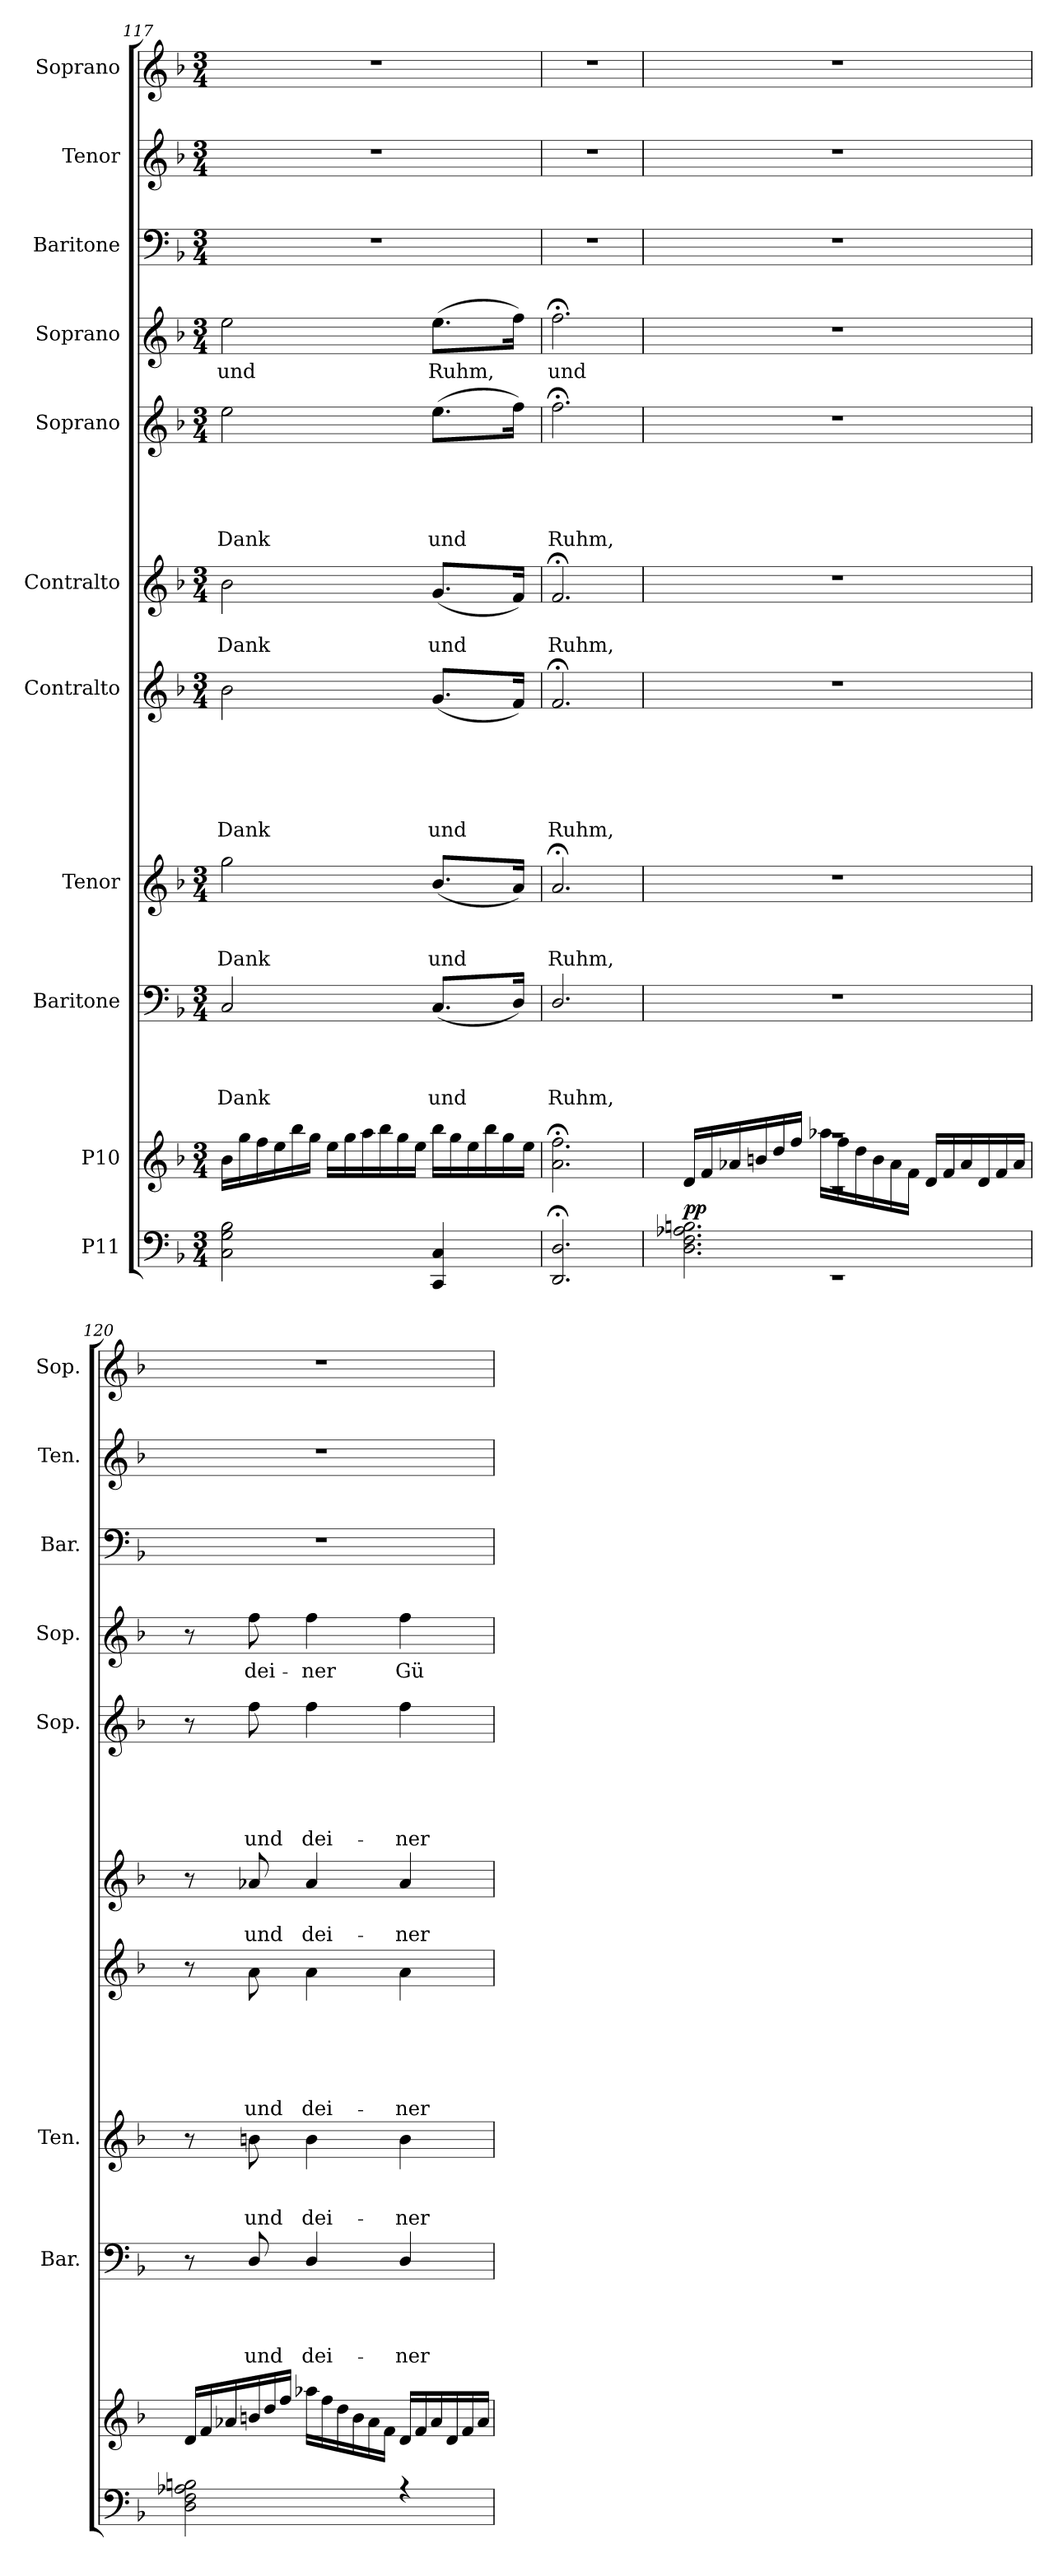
**kern	**dynam	**kern	**kern	**text	**text	**text	**text	**kern	**text	**text	**text	**kern	**text	**text	**text	**text	**text	**text	**kern	**text	**text	**kern	**text	**text	**text	**text	**text	**kern	**text	**kern	**kern	**kern
*part11	*part11	*part10	*part9	*part9	*part9	*part9	*part9	*part8	*part8	*part8	*part8	*part7	*part7	*part7	*part7	*part7	*part7	*part7	*part6	*part6	*part6	*part5	*part5	*part5	*part5	*part5	*part5	*part4	*part4	*part3	*part2	*part1
*staff11	*staff11	*staff10	*staff9	*staff9	*staff9	*staff9	*staff9	*staff8	*staff8	*staff8	*staff8	*staff7	*staff7	*staff7	*staff7	*staff7	*staff7	*staff7	*staff6	*staff6	*staff6	*staff5	*staff5	*staff5	*staff5	*staff5	*staff5	*staff4	*staff4	*staff3	*staff2	*staff1
*I"P11	*	*I"P10	*I"Baritone	*	*	*	*	*I"Tenor	*	*	*	*I"Contralto	*	*	*	*	*	*	*I"Contralto	*	*	*I"Soprano	*	*	*	*	*	*I"Soprano	*	*I"Baritone	*I"Tenor	*I"Soprano
*	*	*	*I'Bar.	*	*	*	*	*I'Ten.	*	*	*	*	*	*	*	*	*	*	*	*	*	*I'Sop.	*	*	*	*	*	*I'Sop.	*	*I'Bar.	*I'Ten.	*I'Sop.
*clefF4	*	*clefG2	*clefF4	*	*	*	*	*clefG2	*	*	*	*clefG2	*	*	*	*	*	*	*clefG2	*	*	*clefG2	*	*	*	*	*	*clefG2	*	*clefF4	*clefG2	*clefG2
*	*	*	*	*	*	*	*	*ITrd7c12	*	*	*	*	*	*	*	*	*	*	*	*	*	*	*	*	*	*	*	*	*	*	*ITrd7c12	*
*k[b-]	*	*k[b-]	*k[b-]	*	*	*	*	*k[b-]	*	*	*	*k[b-]	*	*	*	*	*	*	*k[b-]	*	*	*k[b-]	*	*	*	*	*	*k[b-]	*	*k[b-]	*k[b-]	*k[b-]
*F:	*	*F:	*F:	*	*	*	*	*F:	*	*	*	*F:	*	*	*	*	*	*	*F:	*	*	*F:	*	*	*	*	*	*F:	*	*F:	*F:	*F:
*M3/4	*	*M3/4	*M3/4	*	*	*	*	*M3/4	*	*	*	*M3/4	*	*	*	*	*	*	*M3/4	*	*	*M3/4	*	*	*	*	*	*M3/4	*	*M3/4	*M3/4	*M3/4
=117	=117	=117	=117	=117	=117	=117	=117	=117	=117	=117	=117	=117	=117	=117	=117	=117	=117	=117	=117	=117	=117	=117	=117	=117	=117	=117	=117	=117	=117	=117	=117	=117
*^	*	*^	*	*	*	*	*	*	*	*	*	*	*	*	*	*	*	*	*	*	*	*	*	*	*	*	*	*	*	*	*	*
*	*	*	*	*^	*	*	*	*	*	*	*	*	*	*	*	*	*	*	*	*	*	*	*	*	*	*	*	*	*	*	*	*	*	*
*	*	*	*	*	*Xtuplet	*	*	*	*	*	*	*	*	*	*	*	*	*	*	*	*	*	*	*	*	*	*	*	*	*	*	*	*	*	*
!	!	!	!	!	!	!	!	!	!	!LO:LY:b	!	!	!	!LO:LY:b	!	!	!	!	!	!	!LO:LY:b	!	!	!LO:LY:b	!	!	!	!	!	!LO:LY:b	!	!LO:LY:b	!	!	!
2C\ 2G\ 2B-\	2.ryy	.	2.ryy	2.ryy	24b-\LL	2C/	.	.	.	Dank	2g\	.	.	Dank	2b-\	.	.	.	.	.	Dank	2b-\	.	Dank	2ee\	.	.	.	.	Dank	2ee\	und	2.r	2.r	2.r
.	.	.	.	.	24gg\	.	.	.	.	.	.	.	.	.	.	.	.	.	.	.	.	.	.	.	.	.	.	.	.	.	.	.	.	.	.
.	.	.	.	.	24ff\	.	.	.	.	.	.	.	.	.	.	.	.	.	.	.	.	.	.	.	.	.	.	.	.	.	.	.	.	.	.
.	.	.	.	.	24ee\	.	.	.	.	.	.	.	.	.	.	.	.	.	.	.	.	.	.	.	.	.	.	.	.	.	.	.	.	.	.
.	.	.	.	.	24bb-\	.	.	.	.	.	.	.	.	.	.	.	.	.	.	.	.	.	.	.	.	.	.	.	.	.	.	.	.	.	.
.	.	.	.	.	24gg\JJ	.	.	.	.	.	.	.	.	.	.	.	.	.	.	.	.	.	.	.	.	.	.	.	.	.	.	.	.	.	.
.	.	.	.	.	24ee\LL	.	.	.	.	.	.	.	.	.	.	.	.	.	.	.	.	.	.	.	.	.	.	.	.	.	.	.	.	.	.
.	.	.	.	.	24gg\	.	.	.	.	.	.	.	.	.	.	.	.	.	.	.	.	.	.	.	.	.	.	.	.	.	.	.	.	.	.
.	.	.	.	.	24aa\	.	.	.	.	.	.	.	.	.	.	.	.	.	.	.	.	.	.	.	.	.	.	.	.	.	.	.	.	.	.
.	.	.	.	.	24bb-\	.	.	.	.	.	.	.	.	.	.	.	.	.	.	.	.	.	.	.	.	.	.	.	.	.	.	.	.	.	.
.	.	.	.	.	24gg\	.	.	.	.	.	.	.	.	.	.	.	.	.	.	.	.	.	.	.	.	.	.	.	.	.	.	.	.	.	.
.	.	.	.	.	24ee\JJ	.	.	.	.	.	.	.	.	.	.	.	.	.	.	.	.	.	.	.	.	.	.	.	.	.	.	.	.	.	.
!	!	!	!	!	!	!	!	!	!	!LO:LY:b	!	!	!	!LO:LY:b	!	!	!	!	!	!	!LO:LY:b	!	!	!LO:LY:b	!	!	!	!	!	!LO:LY:b	!	!LO:LY:b	!	!	!
4CC/ 4C/	.	.	.	.	24bb-\LL	(<8.C/L	.	.	.	und	(<8.B-/L	.	.	und	(<8.g/L	.	.	.	.	.	und	(<8.g/L	.	und	(>8.ee\L	.	.	.	.	und	(>8.ee\L	Ruhm,	.	.	.
.	.	.	.	.	24gg\	.	.	.	.	.	.	.	.	.	.	.	.	.	.	.	.	.	.	.	.	.	.	.	.	.	.	.	.	.	.
.	.	.	.	.	24ee\	.	.	.	.	.	.	.	.	.	.	.	.	.	.	.	.	.	.	.	.	.	.	.	.	.	.	.	.	.	.
.	.	.	.	.	24bb-\	.	.	.	.	.	.	.	.	.	.	.	.	.	.	.	.	.	.	.	.	.	.	.	.	.	.	.	.	.	.
.	.	.	.	.	24gg\	.	.	.	.	.	.	.	.	.	.	.	.	.	.	.	.	.	.	.	.	.	.	.	.	.	.	.	.	.	.
.	.	.	.	.	.	16D/Jk)	.	.	.	.	16A/Jk)	.	.	.	16f/Jk)	.	.	.	.	.	.	16f/Jk)	.	.	16ff\Jk)	.	.	.	.	.	16ff\Jk)	.	.	.	.
.	.	.	.	.	24ee\JJ	.	.	.	.	.	.	.	.	.	.	.	.	.	.	.	.	.	.	.	.	.	.	.	.	.	.	.	.	.	.
=118	=118	=118	=118	=118	=118	=118	=118	=118	=118	=118	=118	=118	=118	=118	=118	=118	=118	=118	=118	=118	=118	=118	=118	=118	=118	=118	=118	=118	=118	=118	=118	=118	=118	=118	=118
!	!	!	!	!	!	!	!	!	!	!LO:LY:b	!	!	!	!LO:LY:b	!	!	!	!	!	!	!LO:LY:b	!	!	!LO:LY:b	!	!	!	!	!	!LO:LY:b	!	!LO:LY:b	!	!	!
2.DD/;< 2.D/;<	2.ryy	.	2.ryy	2.ryy	2.a\;< 2.ff\;<	2.D/	.	.	.	Ruhm,	2.A;</	.	.	Ruhm,	2.f;</	.	.	.	.	.	Ruhm,	2.f;</	.	Ruhm,	2.ff;<\	.	.	.	.	Ruhm,	2.ff;<\	und	2.r	2.r	2.r
!!LO:PB:g=z
=119	=119	=119	=119	=119	=119	=119	=119	=119	=119	=119	=119	=119	=119	=119	=119	=119	=119	=119	=119	=119	=119	=119	=119	=119	=119	=119	=119	=119	=119	=119	=119	=119	=119	=119	=119
!	!LO:N:vis=1	!LO:DY:a	!LO:N:vis=1	!LO:N:vis=1	!	!LO:N:vis=1	!	!	!	!	!LO:N:vis=1	!	!	!	!LO:N:vis=1	!	!	!	!	!	!	!LO:N:vis=1	!	!	!LO:N:vis=1	!	!	!	!	!	!LO:N:vis=1	!	!	!	!
2.D\ 2.F\ 2.A-X\ 2.Bn\	2.rEE	pp	2.raa	2.rc	24d/LL	2.r	.	.	.	.	2.r	.	.	.	2.r	.	.	.	.	.	.	2.r	.	.	2.r	.	.	.	.	.	2.r	.	2.r	2.r	2.r
.	.	.	.	.	24f/	.	.	.	.	.	.	.	.	.	.	.	.	.	.	.	.	.	.	.	.	.	.	.	.	.	.	.	.	.	.
.	.	.	.	.	24a-X/	.	.	.	.	.	.	.	.	.	.	.	.	.	.	.	.	.	.	.	.	.	.	.	.	.	.	.	.	.	.
.	.	.	.	.	24bn/	.	.	.	.	.	.	.	.	.	.	.	.	.	.	.	.	.	.	.	.	.	.	.	.	.	.	.	.	.	.
.	.	.	.	.	24dd/	.	.	.	.	.	.	.	.	.	.	.	.	.	.	.	.	.	.	.	.	.	.	.	.	.	.	.	.	.	.
.	.	.	.	.	24ff/JJ	.	.	.	.	.	.	.	.	.	.	.	.	.	.	.	.	.	.	.	.	.	.	.	.	.	.	.	.	.	.
.	.	.	.	.	24aa-X\LL	.	.	.	.	.	.	.	.	.	.	.	.	.	.	.	.	.	.	.	.	.	.	.	.	.	.	.	.	.	.
.	.	.	.	.	24ff\	.	.	.	.	.	.	.	.	.	.	.	.	.	.	.	.	.	.	.	.	.	.	.	.	.	.	.	.	.	.
.	.	.	.	.	24dd\	.	.	.	.	.	.	.	.	.	.	.	.	.	.	.	.	.	.	.	.	.	.	.	.	.	.	.	.	.	.
.	.	.	.	.	24b\	.	.	.	.	.	.	.	.	.	.	.	.	.	.	.	.	.	.	.	.	.	.	.	.	.	.	.	.	.	.
.	.	.	.	.	24a-\	.	.	.	.	.	.	.	.	.	.	.	.	.	.	.	.	.	.	.	.	.	.	.	.	.	.	.	.	.	.
.	.	.	.	.	24f\JJ	.	.	.	.	.	.	.	.	.	.	.	.	.	.	.	.	.	.	.	.	.	.	.	.	.	.	.	.	.	.
.	.	.	.	.	24d/LL	.	.	.	.	.	.	.	.	.	.	.	.	.	.	.	.	.	.	.	.	.	.	.	.	.	.	.	.	.	.
.	.	.	.	.	24f/	.	.	.	.	.	.	.	.	.	.	.	.	.	.	.	.	.	.	.	.	.	.	.	.	.	.	.	.	.	.
.	.	.	.	.	24a-/	.	.	.	.	.	.	.	.	.	.	.	.	.	.	.	.	.	.	.	.	.	.	.	.	.	.	.	.	.	.
.	.	.	.	.	24d/	.	.	.	.	.	.	.	.	.	.	.	.	.	.	.	.	.	.	.	.	.	.	.	.	.	.	.	.	.	.
.	.	.	.	.	24f/	.	.	.	.	.	.	.	.	.	.	.	.	.	.	.	.	.	.	.	.	.	.	.	.	.	.	.	.	.	.
.	.	.	.	.	24a-/JJ	.	.	.	.	.	.	.	.	.	.	.	.	.	.	.	.	.	.	.	.	.	.	.	.	.	.	.	.	.	.
=120	=120	=120	=120	=120	=120	=120	=120	=120	=120	=120	=120	=120	=120	=120	=120	=120	=120	=120	=120	=120	=120	=120	=120	=120	=120	=120	=120	=120	=120	=120	=120	=120	=120	=120	=120
2D\ 2F\ 2A-X\ 2Bn\	2.ryy	.	2.ryy	2.ryy	24d/LL	8r	.	.	.	.	8r	.	.	.	8r	.	.	.	.	.	.	8r	.	.	8r	.	.	.	.	.	8r	.	2.r	2.r	2.r
.	.	.	.	.	24f/	.	.	.	.	.	.	.	.	.	.	.	.	.	.	.	.	.	.	.	.	.	.	.	.	.	.	.	.	.	.
.	.	.	.	.	24a-X/	.	.	.	.	.	.	.	.	.	.	.	.	.	.	.	.	.	.	.	.	.	.	.	.	.	.	.	.	.	.
!	!	!	!	!	!	!	!	!	!	!LO:LY:b	!	!	!	!LO:LY:b	!	!	!	!	!	!	!LO:LY:b	!	!	!LO:LY:b	!	!	!	!	!	!LO:LY:b	!	!LO:LY:b	!	!	!
.	.	.	.	.	24bn/	8D/	.	.	.	und	8Bn\	.	.	und	8a\	.	.	.	.	.	und	8a-X/	.	und	8ff\	.	.	.	.	und	8ff\	dei-	.	.	.
.	.	.	.	.	24dd/	.	.	.	.	.	.	.	.	.	.	.	.	.	.	.	.	.	.	.	.	.	.	.	.	.	.	.	.	.	.
.	.	.	.	.	24ff/JJ	.	.	.	.	.	.	.	.	.	.	.	.	.	.	.	.	.	.	.	.	.	.	.	.	.	.	.	.	.	.
!	!	!	!	!	!	!	!	!	!	!LO:LY:b	!	!	!	!LO:LY:b	!	!	!	!	!	!	!LO:LY:b	!	!	!LO:LY:b	!	!	!	!	!	!LO:LY:b	!	!LO:LY:b	!	!	!
.	.	.	.	.	24aa-X\LL	4D/	.	.	.	dei-	4B\	.	.	dei-	4a\	.	.	.	.	.	dei-	4a-/	.	dei-	4ff\	.	.	.	.	dei-	4ff\	-ner	.	.	.
.	.	.	.	.	24ff\	.	.	.	.	.	.	.	.	.	.	.	.	.	.	.	.	.	.	.	.	.	.	.	.	.	.	.	.	.	.
.	.	.	.	.	24dd\	.	.	.	.	.	.	.	.	.	.	.	.	.	.	.	.	.	.	.	.	.	.	.	.	.	.	.	.	.	.
.	.	.	.	.	24b\	.	.	.	.	.	.	.	.	.	.	.	.	.	.	.	.	.	.	.	.	.	.	.	.	.	.	.	.	.	.
.	.	.	.	.	24a-\	.	.	.	.	.	.	.	.	.	.	.	.	.	.	.	.	.	.	.	.	.	.	.	.	.	.	.	.	.	.
.	.	.	.	.	24f\JJ	.	.	.	.	.	.	.	.	.	.	.	.	.	.	.	.	.	.	.	.	.	.	.	.	.	.	.	.	.	.
!	!	!	!	!	!	!	!	!	!	!LO:LY:b	!	!	!	!LO:LY:b	!	!	!	!	!	!	!LO:LY:b	!	!	!LO:LY:b	!	!	!	!	!	!LO:LY:b	!	!LO:LY:b	!	!	!
4r	.	.	.	.	24d/LL	4D/	.	.	.	-ner	4B\	.	.	-ner	4a\	.	.	.	.	.	-ner	4a-/	.	-ner	4ff\	.	.	.	.	-ner	4ff\	Gü-	.	.	.
.	.	.	.	.	24f/	.	.	.	.	.	.	.	.	.	.	.	.	.	.	.	.	.	.	.	.	.	.	.	.	.	.	.	.	.	.
.	.	.	.	.	24a-/	.	.	.	.	.	.	.	.	.	.	.	.	.	.	.	.	.	.	.	.	.	.	.	.	.	.	.	.	.	.
.	.	.	.	.	24d/	.	.	.	.	.	.	.	.	.	.	.	.	.	.	.	.	.	.	.	.	.	.	.	.	.	.	.	.	.	.
.	.	.	.	.	24f/	.	.	.	.	.	.	.	.	.	.	.	.	.	.	.	.	.	.	.	.	.	.	.	.	.	.	.	.	.	.
.	.	.	.	.	24a-/JJ	.	.	.	.	.	.	.	.	.	.	.	.	.	.	.	.	.	.	.	.	.	.	.	.	.	.	.	.	.	.
*v	*v	*	*	*	*	*	*	*	*	*	*	*	*	*	*	*	*	*	*	*	*	*	*	*	*	*	*	*	*	*	*	*	*	*	*
*	*	*v	*v	*v	*	*	*	*	*	*	*	*	*	*	*	*	*	*	*	*	*	*	*	*	*	*	*	*	*	*	*	*	*	*
=	=	=	=	=	=	=	=	=	=	=	=	=	=	=	=	=	=	=	=	=	=	=	=	=	=	=	=	=	=	=	=	=
*-	*-	*-	*-	*-	*-	*-	*-	*-	*-	*-	*-	*-	*-	*-	*-	*-	*-	*-	*-	*-	*-	*-	*-	*-	*-	*-	*-	*-	*-	*-	*-	*-
